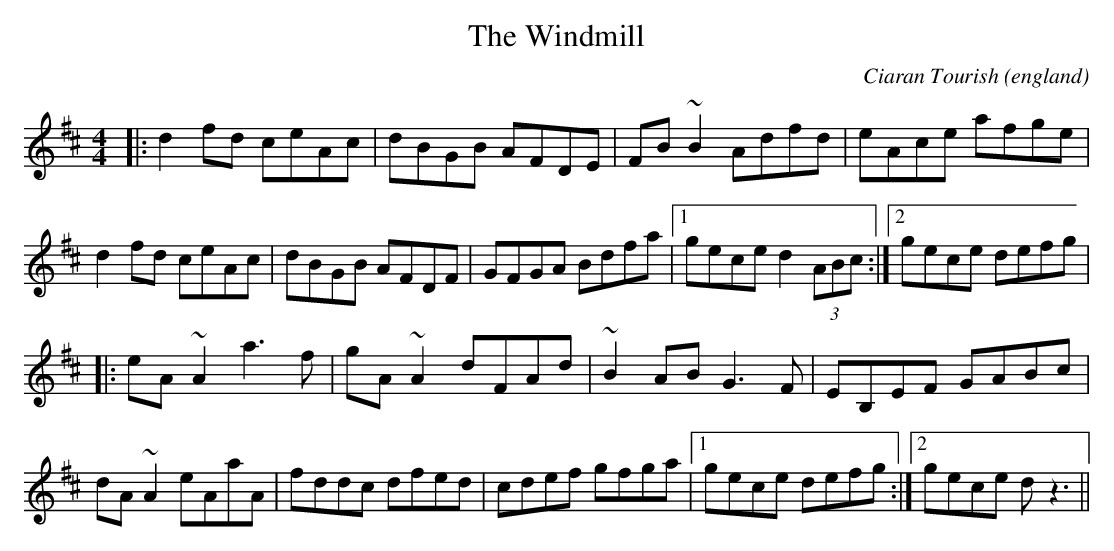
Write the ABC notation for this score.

X:1
T:The Windmill
O:england
M:4/4
L:1/8
C:Ciaran Tourish
K:D
|:d2 fd ceAc|dBGB AFDE|FB ~B2 Adfd|eAce afge|
d2 fd ceAc|dBGB AFDF|GFGA Bdfa|1gece d2 (3ABc:|2gece defg|
|:eA ~A2 a3 f|gA ~A2 dFAd| ~B2 AB G3 F|EB,EF GABc|
dA ~A2 eAaA|fddc dfed|cdef gfga|1gece defg:|2gece dz3||
